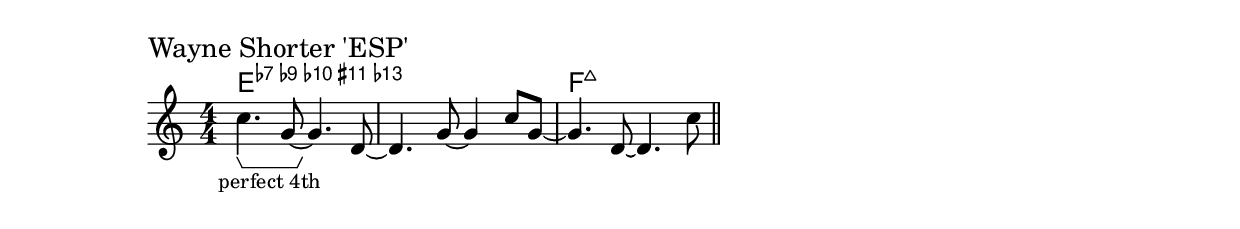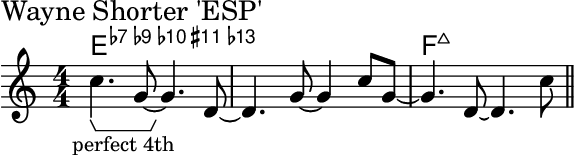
\version "2.24.4"
\language "english"
#(ly:set-option 'crop #t)
\score {
  \midi {
    \tempo 4=140
  }
  \layout {
    \context {
      \Score
      \omit BarNumber
    }
    \context {
      \Voice
      \consists Horizontal_bracket_engraver
    }
  }
  {
    <<
    \chords {
      \set noChordSymbol = ""
      \set minorChordModifier = \markup { "-" }
      \skip \ppp % spacer to set voice volume
      e1:7-.9-.10-.11+.13- | r1 | f1:maj7 % TODO: first chord is E7alt
    }
    \new Staff {
      \key c \major
      \numericTimeSignature
      \time 4/4
      \clef treble
      {
        \sectionLabel "Wayne Shorter 'ESP'"
        \relative {
          \skip \ff % spacer to set voice volume
          \once\override HorizontalBracketText.text = "perfect 4th"
          c''4. \startGroup g8~ \stopGroup  g4. d8~ |
          d4. g8~ g4 c8 g8~ |
          g4. d8~ d4. c'8
          \bar "||"
        }
      }
    }
    >>
  }
}
